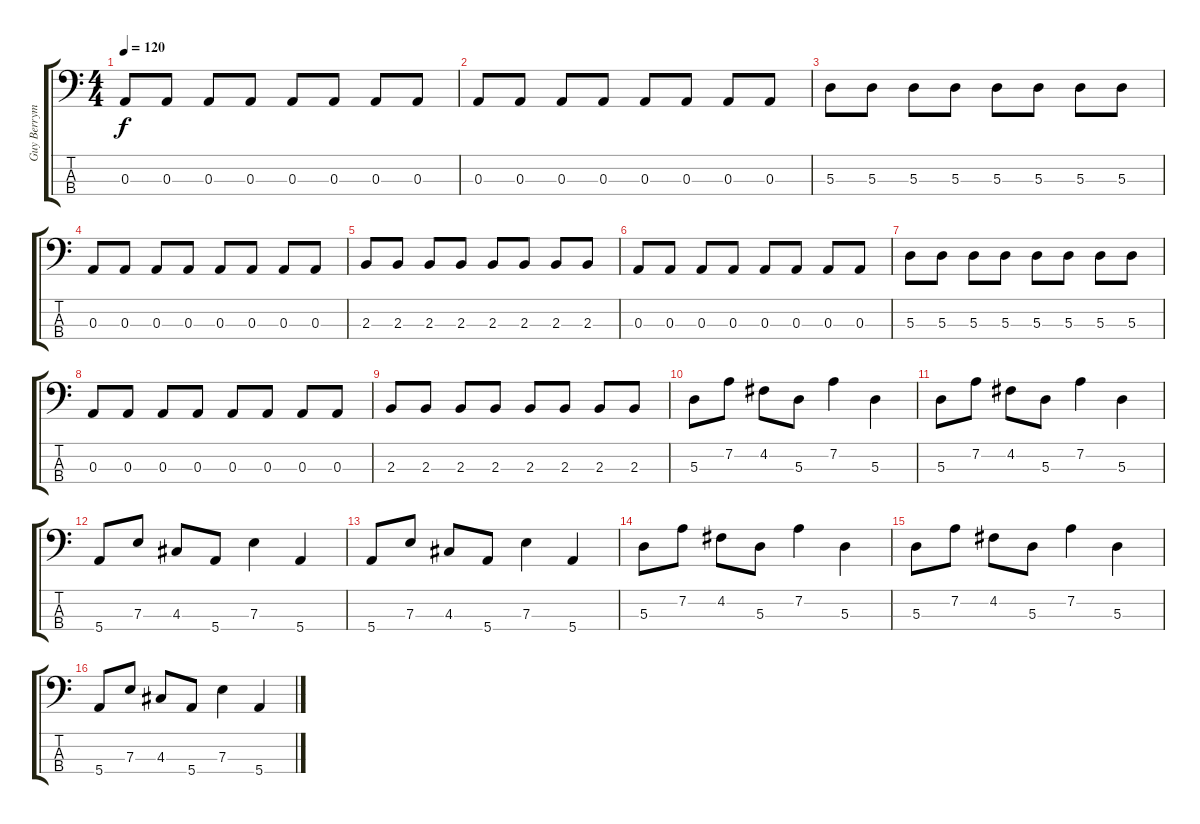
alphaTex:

\track ("Guy Berryman" "Guy Berrym") {instrument electricbassfinger}
\staff {score tabs}
\tuning (G2 D2 A1 E1) {hide}
\ts (4 4)
\tempo 120
\clef f4
\ks c
0.3.8{dy f} 0.3.8 0.3.8 0.3.8 0.3.8 0.3.8 0.3.8 0.3.8 |
0.3.8 0.3.8 0.3.8 0.3.8 0.3.8 0.3.8 0.3.8 0.3.8 |
5.3.8 5.3.8 5.3.8 5.3.8 5.3.8 5.3.8 5.3.8 5.3.8 |
0.3.8 0.3.8 0.3.8 0.3.8 0.3.8 0.3.8 0.3.8 0.3.8 |
2.3.8 2.3.8 2.3.8 2.3.8 2.3.8 2.3.8 2.3.8 2.3.8 |
0.3.8 0.3.8 0.3.8 0.3.8 0.3.8 0.3.8 0.3.8 0.3.8 |
5.3.8 5.3.8 5.3.8 5.3.8 5.3.8 5.3.8 5.3.8 5.3.8 |
0.3.8 0.3.8 0.3.8 0.3.8 0.3.8 0.3.8 0.3.8 0.3.8 |
2.3.8 2.3.8 2.3.8 2.3.8 2.3.8 2.3.8 2.3.8 2.3.8 |
5.3.8 7.2.8 4.2.8 5.3.8 7.2.4 5.3.4 |
5.3.8 7.2.8 4.2.8 5.3.8 7.2.4 5.3.4 |
5.4.8 7.3.8 4.3.8 5.4.8 7.3.4 5.4.4 |
5.4.8 7.3.8 4.3.8 5.4.8 7.3.4 5.4.4 |
5.3.8 7.2.8 4.2.8 5.3.8 7.2.4 5.3.4 |
5.3.8 7.2.8 4.2.8 5.3.8 7.2.4 5.3.4 |
5.4.8 7.3.8 4.3.8 5.4.8 7.3.4 5.4.4
